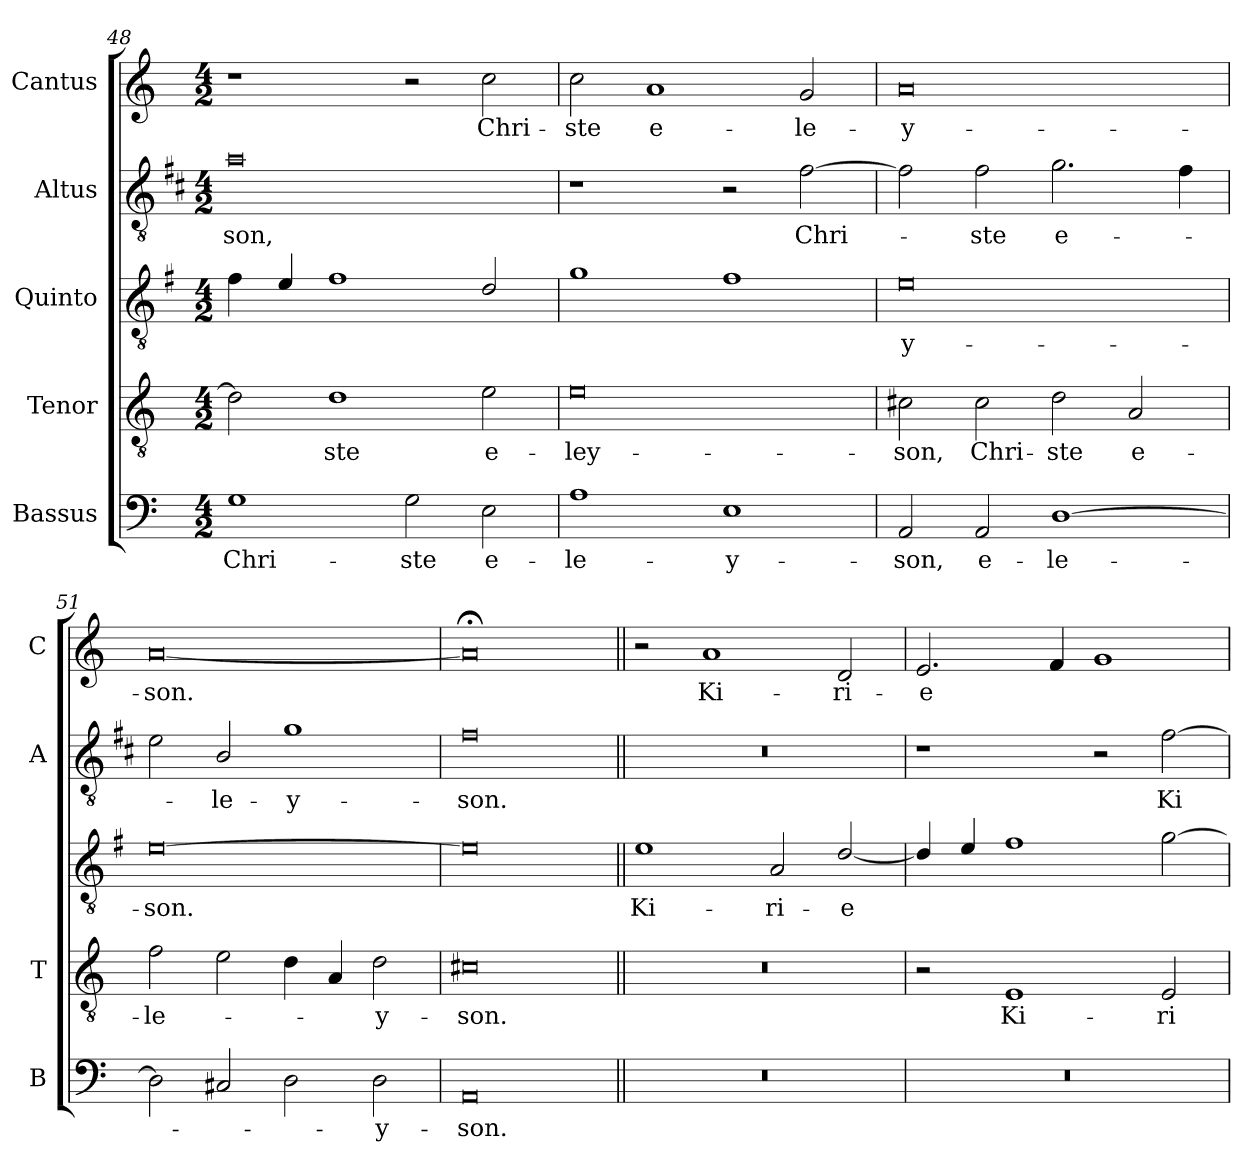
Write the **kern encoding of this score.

**kern	**text	**kern	**text	**kern	**text	**kern	**text	**kern	**text
*part5	*part5	*part4	*part4	*part3	*part3	*part2	*part2	*part1	*part1
*staff5	*staff5	*staff4	*staff4	*staff3	*staff3	*staff2	*staff2	*staff1	*staff1
*I"Bassus	*	*I"Tenor	*	*I"Quinto	*	*I"Altus	*	*I"Cantus	*
*I'B	*	*I'T	*	*	*	*I'A	*	*I'C	*
!!LO:LB:g=z
*clefF4	*	*clefGv2	*	*clefGv2	*	*clefGv2	*	*clefG2	*
*	*	*	*	*ITrd4c7	*	*ITrd1c2	*	*	*
*k[]	*	*k[]	*	*k[]	*	*k[]	*	*k[]	*
*C:	*	*C:	*	*C:	*	*C:	*	*C:	*
*M4/2	*	*M4/2	*	*M4/2	*	*M4/2	*	*M4/2	*
=48	=48	=48	=48	=48	=48	=48	=48	=48	=48
!	!LO:LY:b	!	!	!	!	!	!LO:LY:b	!	!
1G	Chri-	2d\]	.	4B\	.	0g	-son,	1r	.
.	.	.	.	4A/	.	.	.	.	.
!	!	!	!LO:LY:b	!	!	!	!	!	!
.	.	1d	-ste	1B	.	.	.	.	.
!	!LO:LY:b	!	!	!	!	!	!	!	!
2G\	-ste	.	.	.	.	.	.	2r	.
!	!LO:LY:b	!	!LO:LY:b	!	!	!	!	!	!LO:LY:b
2E\	e-	2e\	e-	2G/	.	.	.	2cc\	Chri-
=49	=49	=49	=49	=49	=49	=49	=49	=49	=49
!	!LO:LY:b	!	!LO:LY:b	!	!	!	!	!	!LO:LY:b
1A	-le-	0e	-ley-	1c	.	1r	.	2cc\	-ste
!	!	!	!	!	!	!	!	!	!LO:LY:b
.	.	.	.	.	.	.	.	1a	e-
!	!LO:LY:b	!	!	!	!	!	!	!	!
1E	-y-	.	.	1B	.	2r	.	.	.
!	!	!	!	!	!	!	!LO:LY:b	!	!LO:LY:b
.	.	.	.	.	.	[2e\	Chri-	2g/	-le-
=50	=50	=50	=50	=50	=50	=50	=50	=50	=50
!	!LO:LY:b	!	!LO:LY:b	!	!LO:LY:b	!	!	!	!LO:LY:b
2AA/	-son,	2c#X\	-son,	0A	-y-	2e\]	.	0a	-y-
!	!LO:LY:b	!	!LO:LY:b	!	!	!	!LO:LY:b	!	!
2AA/	e-	2c#\	Chri-	.	.	2e\	-ste	.	.
!	!LO:LY:b	!	!LO:LY:b	!	!	!	!LO:LY:b	!	!
[1D	-le-	2d\	-ste	.	.	2.f\	e-	.	.
!	!	!	!LO:LY:b	!	!	!	!	!	!
.	.	2A/	e-	.	.	.	.	.	.
.	.	.	.	.	.	4e\	.	.	.
=51	=51	=51	=51	=51	=51	=51	=51	=51	=51
!	!	!	!LO:LY:b	!	!LO:LY:b	!	!	!	!LO:LY:b
2D\]	.	2f\	-le-	[0A	-son.	2d\	.	[0a	-son.
!	!	!	!	!	!	!	!LO:LY:b	!	!
2C#X/	.	2e\	.	.	.	2A/	-le-	.	.
!	!	!	!	!	!	!	!LO:LY:b	!	!
2D\	.	4d\	.	.	.	1f	-y-	.	.
.	.	4A/	.	.	.	.	.	.	.
!	!LO:LY:b	!	!LO:LY:b	!	!	!	!	!	!
2D\	-y-	2d\	-y-	.	.	.	.	.	.
=52	=52	=52	=52	=52	=52	=52	=52	=52	=52
!	!LO:LY:b	!	!LO:LY:b	!	!	!	!LO:LY:b	!	!
0AA	-son.	0c#X	-son.	0A]	.	0e	-son.	0a;<]	.
=53||	=53||	=53||	=53||	=53||	=53||	=53||	=53||	=53||	=53||
!	!	!	!	!	!LO:LY:b	!	!	!	!
0r	.	0r	.	1A	Ki-	0r	.	2r	.
!	!	!	!	!	!	!	!	!	!LO:LY:b
.	.	.	.	.	.	.	.	1a	Ki-
!	!	!	!	!	!LO:LY:b	!	!	!	!
.	.	.	.	2D/	-ri-	.	.	.	.
!	!	!	!	!	!LO:LY:b	!	!	!	!LO:LY:b
.	.	.	.	[2G/	-e	.	.	2d/	-ri-
!!LO:PB:g=z
=54	=54	=54	=54	=54	=54	=54	=54	=54	=54
!	!	!	!	!	!	!	!	!	!LO:LY:b
0r	.	2r	.	4G/]	.	1r	.	2.e/	-e
.	.	.	.	4A/	.	.	.	.	.
!	!	!	!LO:LY:b	!	!	!	!	!	!
.	.	1E	Ki-	1B	.	.	.	.	.
.	.	.	.	.	.	.	.	4f/	.
.	.	.	.	.	.	2r	.	1g	.
!	!	!	!LO:LY:b	!	!	!	!LO:LY:b	!	!
.	.	2E/	-ri-	[2c\	.	[2e\	Ki-	.	.
=	=	=	=	=	=	=	=	=	=
*-	*-	*-	*-	*-	*-	*-	*-	*-	*-
